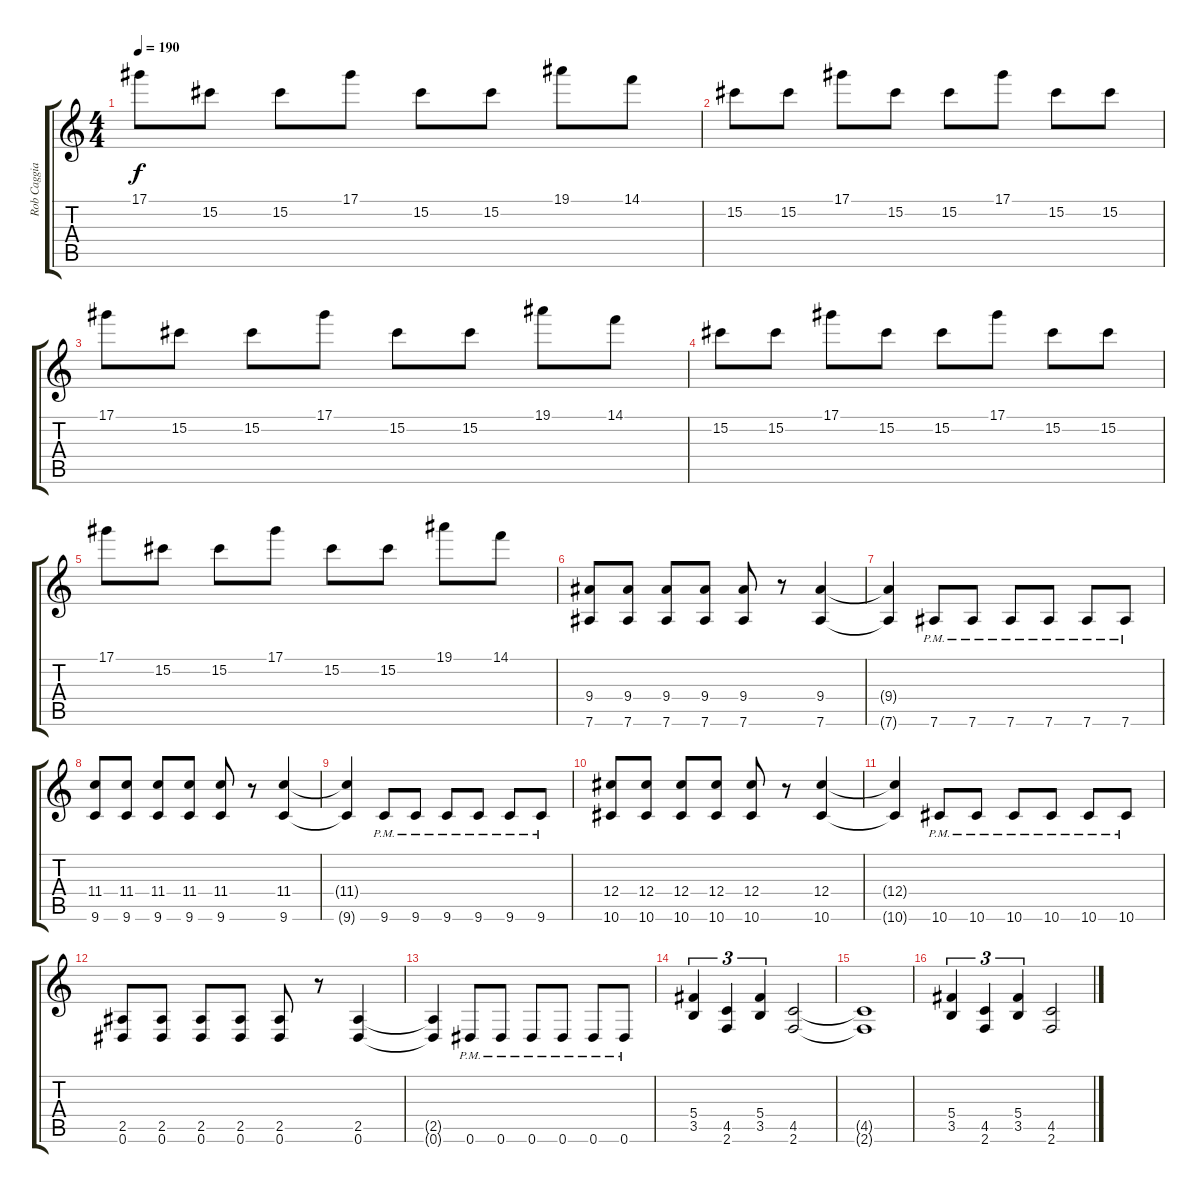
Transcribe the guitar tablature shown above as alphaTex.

\track ("Rob Caggiano" "Rob Caggia") {instrument distortionguitar}
\staff {score tabs}
\tuning (Eb4 Bb3 Gb3 Db3 Ab2 Eb2) {hide}
\ts (4 4)
\tempo 190
\clef g2
\ks c
17.1.8{dy f} 15.2.8 15.2.8 17.1.8 15.2.8 15.2.8 19.1.8 14.1.8 |
15.2.8 15.2.8 17.1.8 15.2.8 15.2.8 17.1.8 15.2.8 15.2.8 |
17.1.8 15.2.8 15.2.8 17.1.8 15.2.8 15.2.8 19.1.8 14.1.8 |
15.2.8 15.2.8 17.1.8 15.2.8 15.2.8 17.1.8 15.2.8 15.2.8 |
17.1.8 15.2.8 15.2.8 17.1.8 15.2.8 15.2.8 19.1.8 14.1.8 |
(9.4 7.6).8 (9.4 7.6).8 (9.4 7.6).8 (9.4 7.6).8 (9.4 7.6).8 r.8 (9.4 7.6).4 |
(9.4{t} 7.6{t}).4 7.6{pm}.8 7.6{pm}.8 7.6{pm}.8 7.6{pm}.8 7.6{pm}.8 7.6{pm}.8 |
(11.4 9.6).8 (11.4 9.6).8 (11.4 9.6).8 (11.4 9.6).8 (11.4 9.6).8 r.8 (11.4 9.6).4 |
(11.4{t} 9.6{t}).4 9.6{pm}.8 9.6{pm}.8 9.6{pm}.8 9.6{pm}.8 9.6{pm}.8 9.6{pm}.8 |
(12.4 10.6).8 (12.4 10.6).8 (12.4 10.6).8 (12.4 10.6).8 (12.4 10.6).8 r.8 (12.4 10.6).4 |
(12.4{t} 10.6{t}).4 10.6{pm}.8 10.6{pm}.8 10.6{pm}.8 10.6{pm}.8 10.6{pm}.8 10.6{pm}.8 |
(2.5 0.6).8 (2.5 0.6).8 (2.5 0.6).8 (2.5 0.6).8 (2.5 0.6).8 r.8 (2.5 0.6).4 |
(2.5{t} 0.6{t}).4 0.6{pm}.8 0.6{pm}.8 0.6{pm}.8 0.6{pm}.8 0.6{pm}.8 0.6{pm}.8 |
(5.4 3.5).4{tu (3 2)} (4.5 2.6).4{tu (3 2)} (5.4 3.5).4{tu (3 2)} (4.5 2.6).2 |
(4.5{t} 2.6{t}).1 |
(5.4 3.5).4{tu (3 2)} (4.5 2.6).4{tu (3 2)} (5.4 3.5).4{tu (3 2)} (4.5 2.6).2
